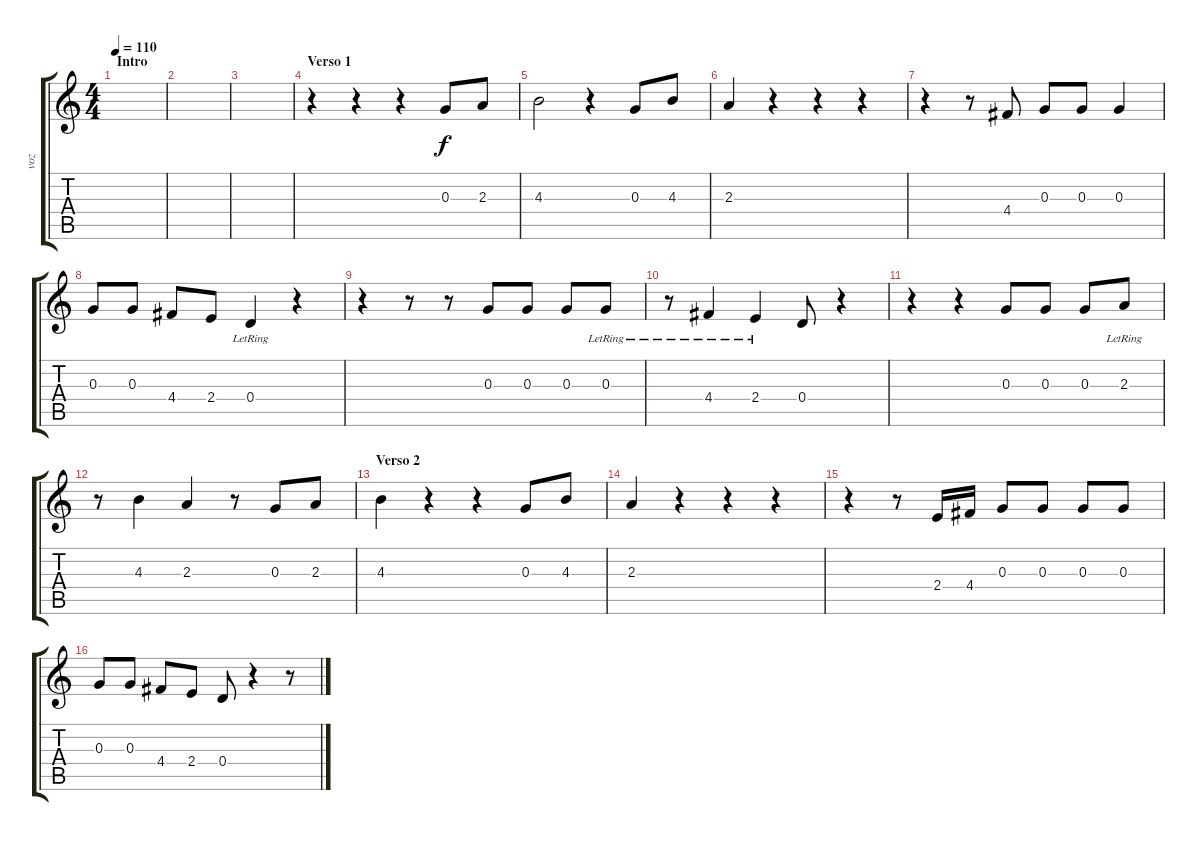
\track ("voz" "voz") {instrument fretlessbass}
\staff {score tabs}
\tuning (E4 B3 G3 D3 A2 E2) {hide}
\ts (4 4)
\section ("" "Intro")
\tempo 110
\clef g2
\ks c
|
|
|
\section ("" "Verso 1")
r.4 r.4 r.4 0.3.8 2.3.8 |
4.3.2 r.4 0.3.8 4.3.8 |
2.3.4 r.4 r.4 r.4 |
r.4 r.8 4.4.8 0.3.8 0.3.8 0.3.4 |
0.3.8 0.3.8 4.4.8 2.4.8 0.4{lr}.4 r.4 |
r.4 r.8 r.8 0.3.8 0.3.8 0.3.8 0.3{lr}.8 |
r.8 4.4{lr}.4 2.4{lr}.4 0.4.8 r.4 |
r.4 r.4 0.3.8 0.3.8 0.3.8 2.3{lr}.8 |
r.8 4.3.4 2.3.4 r.8 0.3.8 2.3.8 |
\section ("" "Verso 2")
4.3.4 r.4 r.4 0.3.8 4.3.8 |
2.3.4 r.4 r.4 r.4 |
r.4 r.8 2.4.16 4.4.16 0.3.8 0.3.8 0.3.8 0.3.8 |
0.3.8 0.3.8 4.4.8 2.4.8 0.4.8 r.4 r.8
